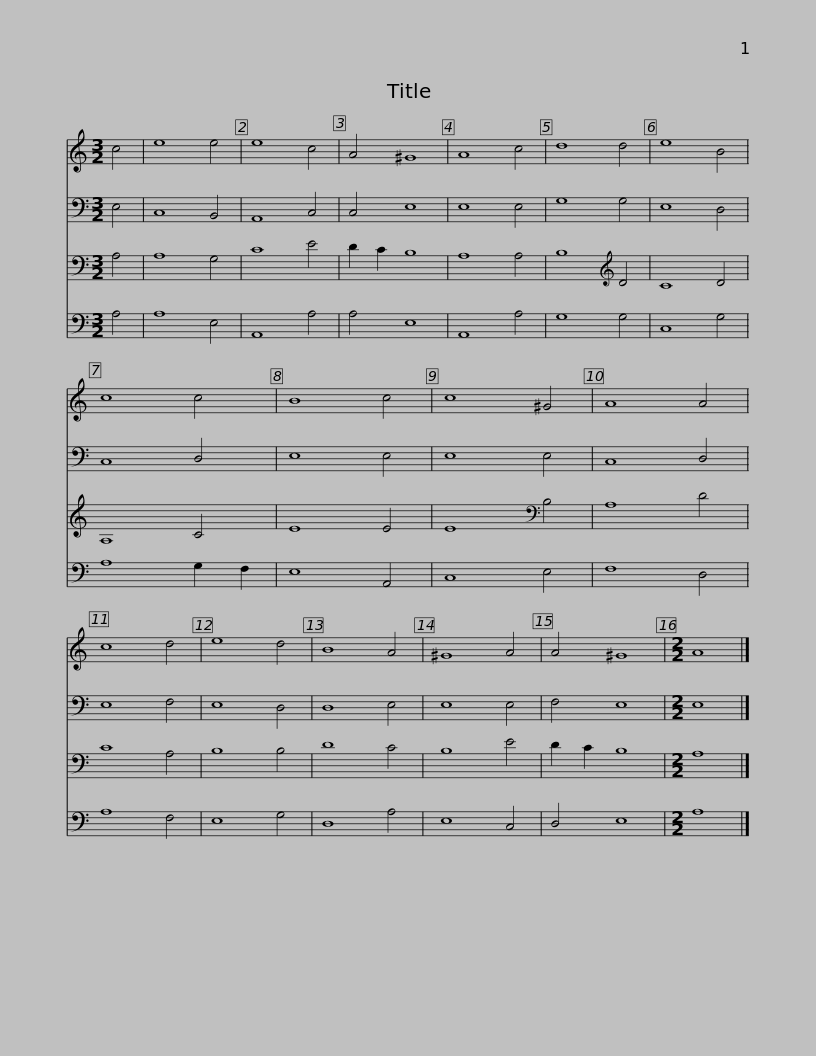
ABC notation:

X:1
%%score 1 2 3 4
L:1/8
M:3/2
I:linebreak $
K:C
V:1 treble
V:2 bass
V:3 bass
V:4 bass
V:1
 c4 | e8 e4 | e8 c4 | A4 ^G8 | A8 c4 | %5
 d8 d4 | e8 B4 | c8 c4 | B8 c4 | c8 ^G4 |$ %10
 A8 A4 | c8 d4 | e8 d4 | B8 A4 | ^G8 A4 | %15
 A4 ^G8 |[M:2/2] A8 |] %17
V:2
 E,4 | C,8 B,,4 | A,,8 C,4 | C,4 E,8 | E,8 E,4 | %5
 G,8 G,4 | E,8 D,4 | C,8 D,4 | E,8 E,4 | E,8 E,4 |$ %10
 C,8 D,4 | E,8 F,4 | E,8 D,4 | D,8 E,4 | E,8 E,4 | %15
 F,4 E,8 |[M:2/2] E,8 |] %17
V:3
 A,4 | A,8 G,4 | C8 E4 | D2 C2 B,8 | A,8 A,4 | %5
 B,8[K:treble] D4 | C8 D4 | A,8 C4 | E8 E4 | E8[K:bass] B,4 |$ %10
 A,8 D4 | C8 A,4 | B,8 B,4 | D8 C4 | B,8 E4 | %15
 D2 C2 B,8 |[M:2/2] A,8 |] %17
V:4
 A,4 | A,8 E,4 | A,,8 A,4 | A,4 E,8 | A,,8 A,4 | %5
 G,8 G,4 | C,8 G,4 | A,8 G,2 F,2 | E,8 A,,4 | C,8 E,4 |$ %10
 F,8 D,4 | A,8 F,4 | E,8 G,4 | D,8 A,4 | E,8 C,4 | %15
 D,4 E,8 |[M:2/2] A,8 |] %17
